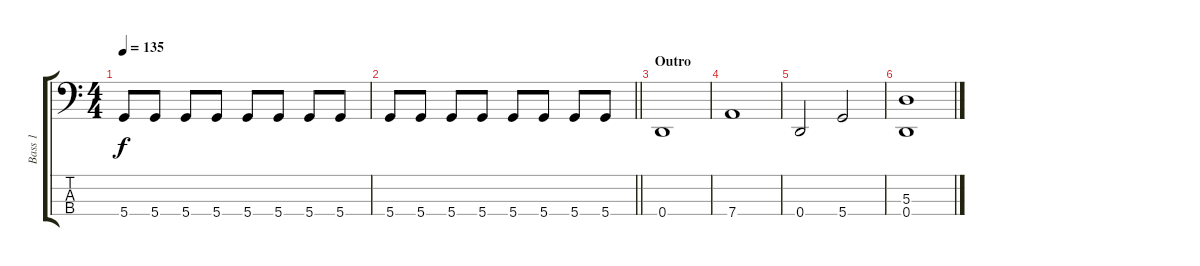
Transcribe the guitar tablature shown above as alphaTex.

\track ("Bass 1" "Bass 1") {instrument electricbasspick}
\staff {score tabs}
\tuning (G2 D2 A1 D1) {hide}
\ts (4 4)
\tempo 135
\clef f4
\ks c
5.4.8{dy f} 5.4.8 5.4.8 5.4.8 5.4.8 5.4.8 5.4.8 5.4.8 |
\barLineRight lightlight
5.4.8 5.4.8 5.4.8 5.4.8 5.4.8 5.4.8 5.4.8 5.4.8 |
\section ("" "Outro")
0.4.1 |
7.4.1 |
0.4.2 5.4.2 |
(5.3 0.4).1
